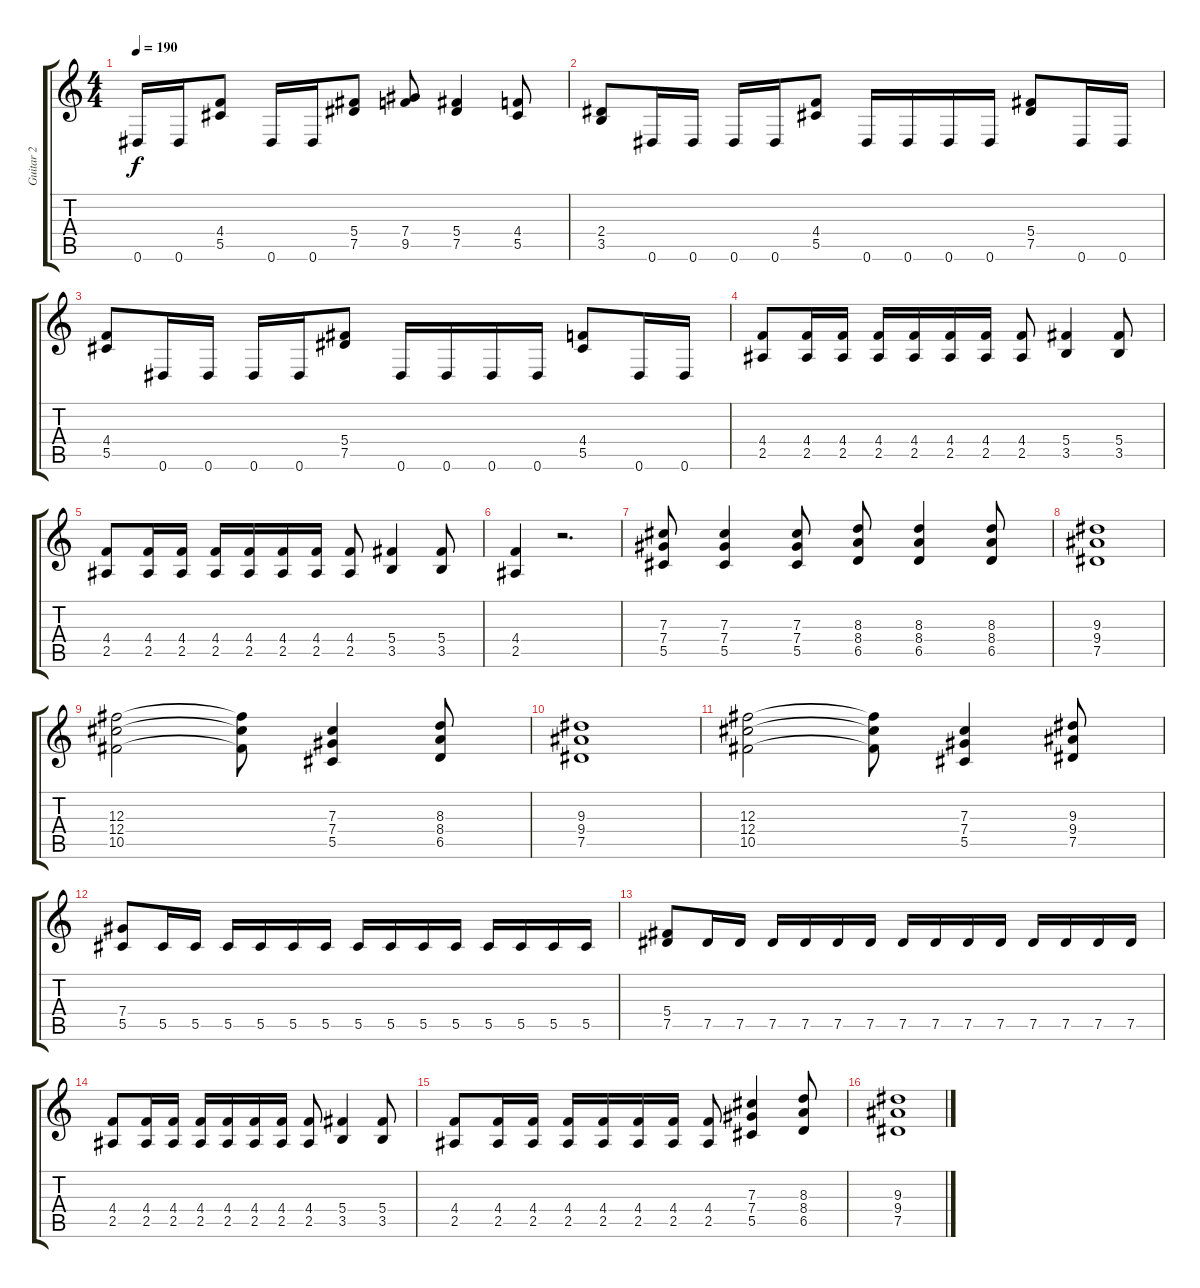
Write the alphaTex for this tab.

\track ("Guitar 2" "Guitar 2") {instrument distortionguitar}
\staff {score tabs}
\tuning (Eb4 Bb3 Gb3 Db3 Ab2 Eb2) {hide}
\ts (4 4)
\tempo 190
\clef g2
\ks c
0.6.16{dy f} 0.6.16 (4.4 5.5).8 0.6.16 0.6.16 (5.4 7.5).8 (7.4 9.5).8 (5.4 7.5).4 (4.4 5.5).8 |
(2.4 3.5).8 0.6.16 0.6.16 0.6.16 0.6.16 (4.4 5.5).8 0.6.16 0.6.16 0.6.16 0.6.16 (5.4 7.5).8 0.6.16 0.6.16 |
(4.4 5.5).8 0.6.16 0.6.16 0.6.16 0.6.16 (5.4 7.5).8 0.6.16 0.6.16 0.6.16 0.6.16 (4.4 5.5).8 0.6.16 0.6.16 |
(4.4 2.5).8 (4.4 2.5).16 (4.4 2.5).16 (4.4 2.5).16 (4.4 2.5).16 (4.4 2.5).16 (4.4 2.5).16 (4.4 2.5).8 (5.4 3.5).4 (5.4 3.5).8 |
(4.4 2.5).8 (4.4 2.5).16 (4.4 2.5).16 (4.4 2.5).16 (4.4 2.5).16 (4.4 2.5).16 (4.4 2.5).16 (4.4 2.5).8 (5.4 3.5).4 (5.4 3.5).8 |
(4.4 2.5).4 r.2{d} |
(7.3 7.4 5.5).8 (7.3 7.4 5.5).4 (7.3 7.4 5.5).8 (8.3 8.4 6.5).8 (8.3 8.4 6.5).4 (8.3 8.4 6.5).8 |
(9.3 9.4 7.5).1 |
(12.3 12.4 10.5).2 (12.3{t} 12.4{t} 10.5{t}).8 (7.3 7.4 5.5).4 (8.3 8.4 6.5).8 |
(9.3 9.4 7.5).1 |
(12.3 12.4 10.5).2 (12.3{t} 12.4{t} 10.5{t}).8 (7.3 7.4 5.5).4 (9.3 9.4 7.5).8 |
(7.4 5.5).8 5.5.16 5.5.16 5.5.16 5.5.16 5.5.16 5.5.16 5.5.16 5.5.16 5.5.16 5.5.16 5.5.16 5.5.16 5.5.16 5.5.16 |
(5.4 7.5).8 7.5.16 7.5.16 7.5.16 7.5.16 7.5.16 7.5.16 7.5.16 7.5.16 7.5.16 7.5.16 7.5.16 7.5.16 7.5.16 7.5.16 |
(4.4 2.5).8 (4.4 2.5).16 (4.4 2.5).16 (4.4 2.5).16 (4.4 2.5).16 (4.4 2.5).16 (4.4 2.5).16 (4.4 2.5).8 (5.4 3.5).4 (5.4 3.5).8 |
(4.4 2.5).8 (4.4 2.5).16 (4.4 2.5).16 (4.4 2.5).16 (4.4 2.5).16 (4.4 2.5).16 (4.4 2.5).16 (4.4 2.5).8 (7.3 7.4 5.5).4 (8.3 8.4 6.5).8 |
(9.3 9.4 7.5).1
